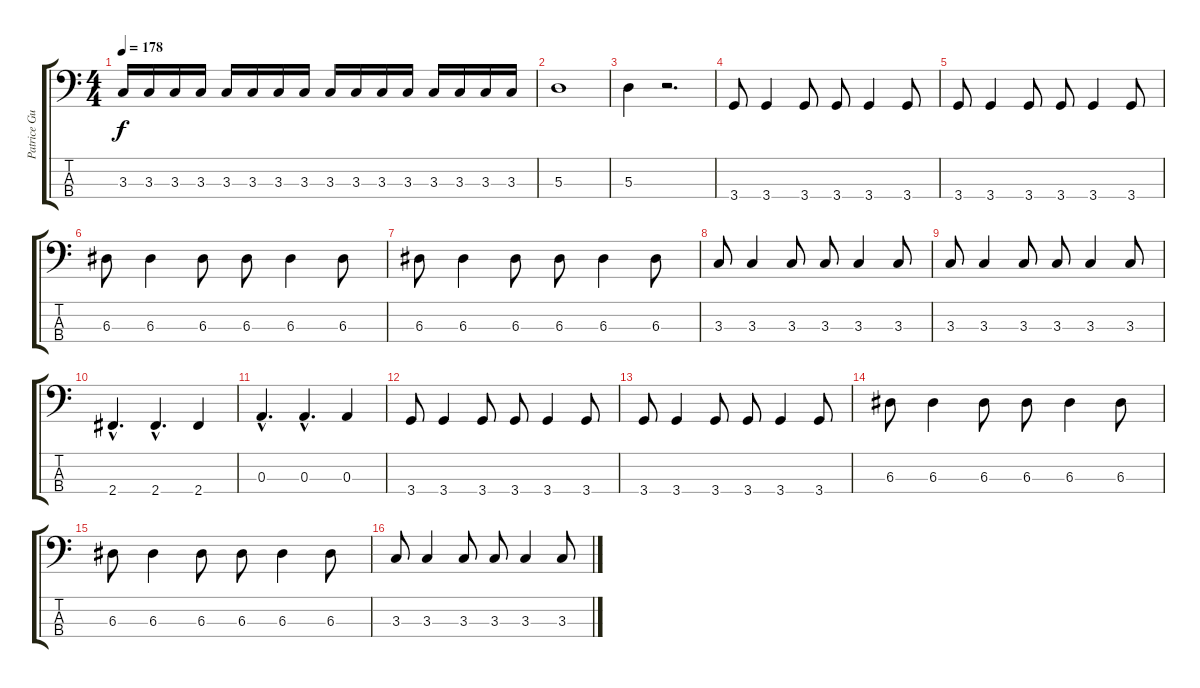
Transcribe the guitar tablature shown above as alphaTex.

\track ("Patrice Guers" "Patrice Gu") {instrument electricbassfinger}
\staff {score tabs}
\tuning (G2 D2 A1 E1) {hide}
\ts (4 4)
\tempo 178
\clef f4
\ks c
3.3.16{dy f} 3.3.16 3.3.16 3.3.16 3.3.16 3.3.16 3.3.16 3.3.16 3.3.16 3.3.16 3.3.16 3.3.16 3.3.16 3.3.16 3.3.16 3.3.16 |
5.3.1 |
5.3.4 r.2{d} |
3.4.8 3.4.4 3.4.8 3.4.8 3.4.4 3.4.8 |
3.4.8 3.4.4 3.4.8 3.4.8 3.4.4 3.4.8 |
6.3.8 6.3.4 6.3.8 6.3.8 6.3.4 6.3.8 |
6.3.8 6.3.4 6.3.8 6.3.8 6.3.4 6.3.8 |
3.3.8 3.3.4 3.3.8 3.3.8 3.3.4 3.3.8 |
3.3.8 3.3.4 3.3.8 3.3.8 3.3.4 3.3.8 |
2.4{hac}.4{d} 2.4{hac}.4{d} 2.4.4 |
0.3{hac}.4{d} 0.3{hac}.4{d} 0.3.4 |
3.4.8 3.4.4 3.4.8 3.4.8 3.4.4 3.4.8 |
3.4.8 3.4.4 3.4.8 3.4.8 3.4.4 3.4.8 |
6.3.8 6.3.4 6.3.8 6.3.8 6.3.4 6.3.8 |
6.3.8 6.3.4 6.3.8 6.3.8 6.3.4 6.3.8 |
3.3.8 3.3.4 3.3.8 3.3.8 3.3.4 3.3.8
